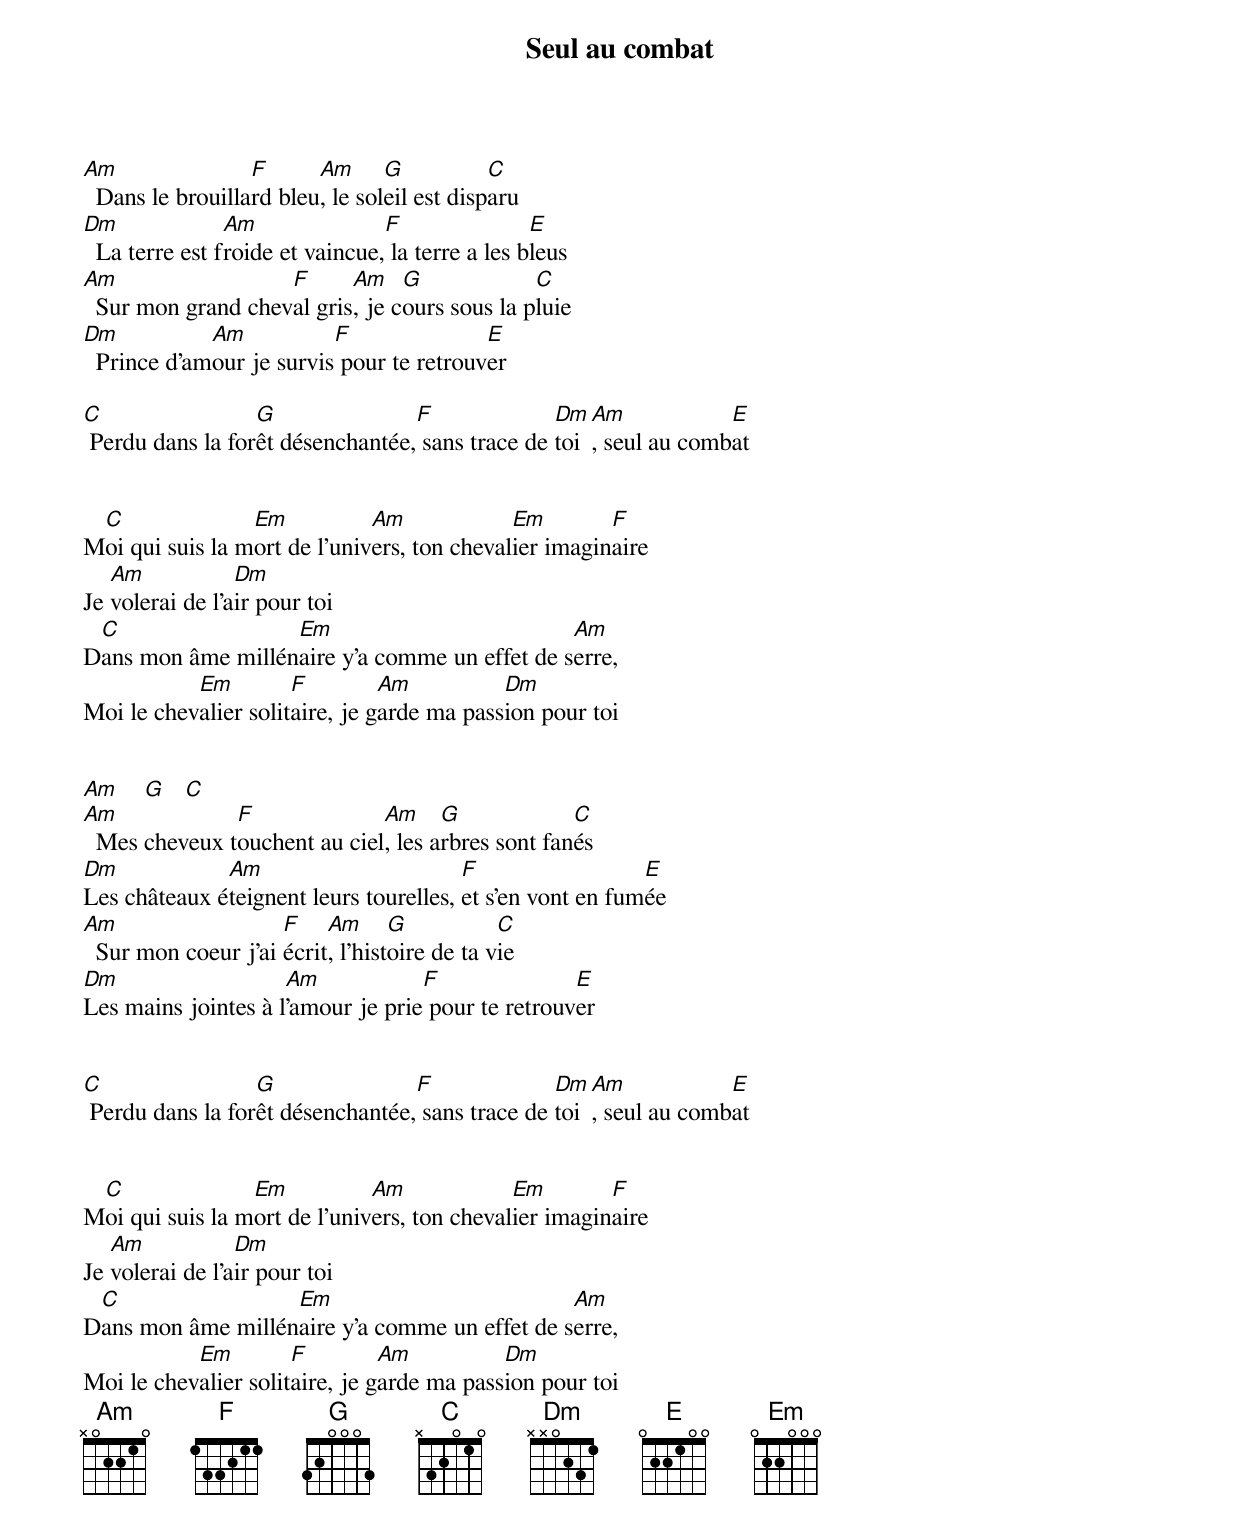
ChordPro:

{t:Seul au combat}
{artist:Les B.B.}


[Am]  Dans le brouilla[F]rd bleu[Am], le sol[G]eil est disp[C]aru
[Dm]  La terre est f[Am]roide et vaincue,[F] la terre a les b[E]leus
[Am]  Sur mon grand chev[F]al gris[Am], je c[G]ours sous la p[C]luie
[Dm]  Prince d'am[Am]our je survis[F] pour te retrouv[E]er

[C] Perdu dans la for[G]êt désenchantée,[F] sans trace de [Dm]toi[Am], seul au comb[E]at


M[C]oi qui suis la m[Em]ort de l'univ[Am]ers, ton cheval[Em]ier imagin[F]aire
Je [Am]volerai de l'a[Dm]ir pour toi
D[C]ans mon âme millén[Em]aire y'a comme un effet de s[Am]erre,
Moi le chev[Em]alier solit[F]aire, je g[Am]arde ma pass[Dm]ion pour toi


[Am]    [G]   [C]
[Am]  Mes cheveux t[F]ouchent au ciel[Am], les a[G]rbres sont fan[C]és
[Dm]Les châteaux é[Am]teignent leurs tourelles, [F]et s'en vont en fum[E]ée
[Am]  Sur mon coeur j'ai [F]écrit[Am], l'hist[G]oire de ta v[C]ie
[Dm]Les mains jointes à l[Am]'amour je prie[F] pour te retrouv[E]er


[C] Perdu dans la for[G]êt désenchantée,[F] sans trace de [Dm]toi[Am], seul au comb[E]at


M[C]oi qui suis la m[Em]ort de l'univ[Am]ers, ton cheval[Em]ier imagin[F]aire
Je [Am]volerai de l'a[Dm]ir pour toi
D[C]ans mon âme millén[Em]aire y'a comme un effet de s[Am]erre,
Moi le chev[Em]alier solit[F]aire, je g[Am]arde ma pass[Dm]ion pour toi
